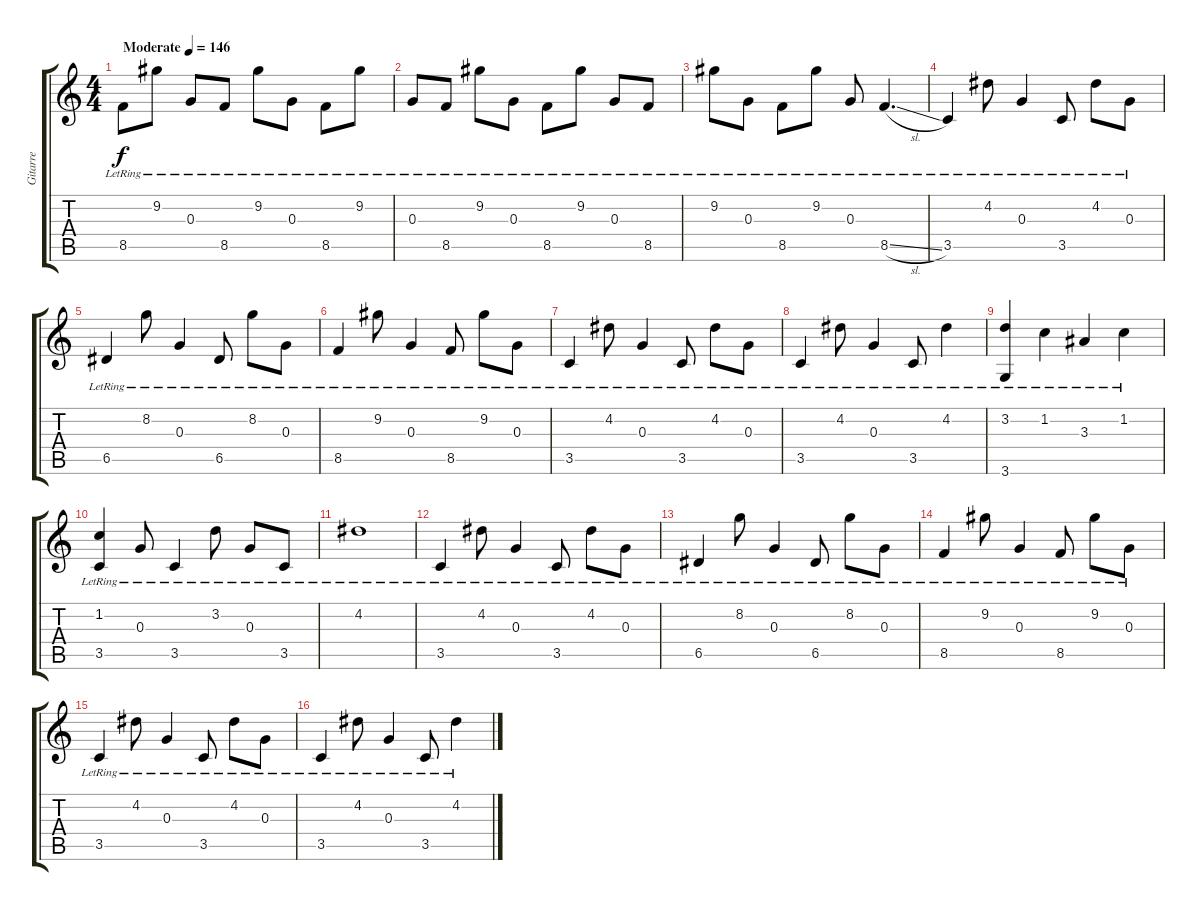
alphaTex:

\track ("Gitarre" "Gitarre") {instrument acousticguitarsteel}
\staff {score tabs}
\tuning (E4 B3 G3 D3 A2 E2) {hide}
\ts (4 4)
\tempo (146 "Moderate")
\clef g2
\ks c
8.5{lr}.8{dy f instrument acousticguitarsteel} 9.2{lr}.8 0.3{lr}.8 8.5{lr}.8 9.2{lr}.8 0.3{lr}.8 8.5{lr}.8 9.2{lr}.8 |
0.3{lr}.8 8.5{lr}.8 9.2{lr}.8 0.3{lr}.8 8.5{lr}.8 9.2{lr}.8 0.3{lr}.8 8.5{lr}.8 |
9.2{lr}.8 0.3{lr}.8 8.5{lr}.8 9.2{lr}.8 0.3{lr}.8 8.5{sl lr}.4{d} |
3.5{lr}.4 4.2{lr}.8 0.3{lr}.4 3.5{lr}.8 4.2{lr}.8 0.3{lr}.8 |
6.5{lr}.4 8.2{lr}.8 0.3{lr}.4 6.5{lr}.8 8.2{lr}.8 0.3{lr}.8 |
8.5{lr}.4 9.2{lr}.8 0.3{lr}.4 8.5{lr}.8 9.2{lr}.8 0.3{lr}.8 |
3.5{lr}.4 4.2{lr}.8 0.3{lr}.4 3.5{lr}.8 4.2{lr}.8 0.3{lr}.8 |
3.5{lr}.4 4.2{lr}.8 0.3{lr}.4 3.5{lr}.8 4.2{lr}.4 |
(3.2{lr} 3.6{lr}).4 1.2{lr}.4 3.3{lr}.4 1.2{lr}.4 |
(1.2{lr} 3.5{lr}).4 0.3{lr}.8 3.5{lr}.4 3.2{lr}.8 0.3{lr}.8 3.5{lr}.8 |
4.2{lr}.1 |
3.5{lr}.4 4.2{lr}.8 0.3{lr}.4 3.5{lr}.8 4.2{lr}.8 0.3{lr}.8 |
6.5{lr}.4 8.2{lr}.8 0.3{lr}.4 6.5{lr}.8 8.2{lr}.8 0.3{lr}.8 |
8.5{lr}.4 9.2{lr}.8 0.3{lr}.4 8.5{lr}.8 9.2{lr}.8 0.3{lr}.8 |
3.5{lr}.4 4.2{lr}.8 0.3{lr}.4 3.5{lr}.8 4.2{lr}.8 0.3{lr}.8 |
3.5{lr}.4 4.2{lr}.8 0.3{lr}.4 3.5{lr}.8 4.2{lr}.4
